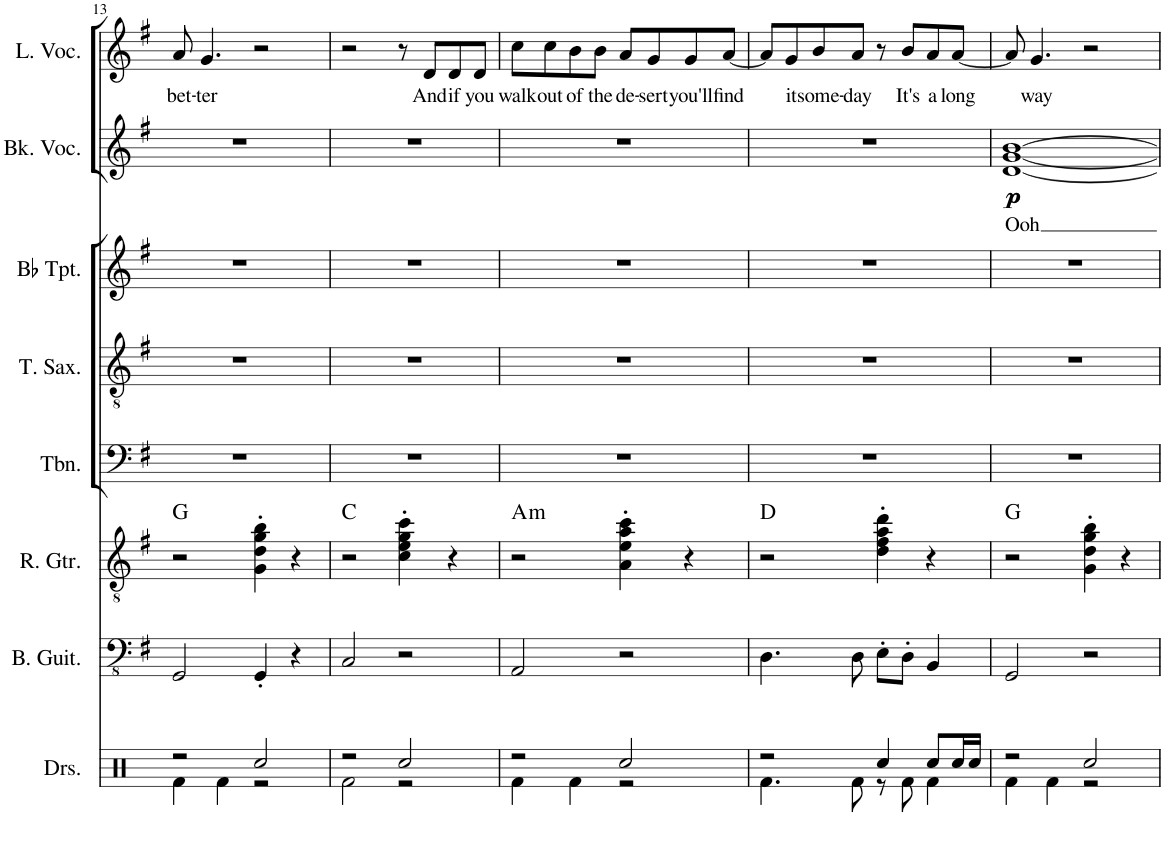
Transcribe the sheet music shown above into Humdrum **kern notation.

**kern	**kern	**kern	**harte	**kern	**kern	**kern	**kern	**text	**dynam	**kern	**text
*part8	*part7	*part6	*part6	*part5	*part4	*part3	*part2	*part2	*part2	*part1	*part1
*staff8	*staff7	*staff6	*	*staff5	*staff4	*staff3	*staff2	*staff2	*staff2	*staff1	*staff1
*I"Drumset	*I"Bass Guitar	*I"Rhythm Guitar	*	*I"Trombone	*I"Tenor Saxophone	*I"Bb Trumpet	*I"Backing Vocals	*	*	*I"Lead Vocals	*
*I'Drs.	*I'B. Guit.	*I'R. Gtr.	*	*I'Tbn.	*I'T. Sax.	*I'Bb Tpt.	*I'Bk. Voc.	*	*	*I'L. Voc.	*
!!LO:PB:g=z
*clefX	*clefFv4	*clefGv2	*	*clefF4	*clefGv2	*clefG2	*clefG2	*	*	*clefG2	*
*	*	*	*	*	*ITrd8c14	*ITrd1c2	*	*	*	*	*
*k[]	*k[f#]	*k[f#]	*	*k[f#]	*k[f#]	*k[f#]	*k[f#]	*	*	*k[f#]	*
*M4/4	*M4/4	*M4/4	*	*M4/4	*M4/4	*M4/4	*M4/4	*	*	*M4/4	*
=13	=13	=13	=13	=13	=13	=13	=13	=13	=13	=13	=13
*^	*	*	*	*	*	*	*	*	*	*	*
!	!	!	!	!	!	!	!	!	!	!	!	!LO:LY:b
2r	4Rf\	2GGG/	2r	G:maj	1r	1r	1r	1r	.	.	8a/	bet-
!	!	!	!	!	!	!	!	!	!	!	!	!LO:LY:b
.	.	.	.	.	.	.	.	.	.	.	4.g/	-ter
.	4Rf\	.	.	.	.	.	.	.	.	.	.	.
2Rcc/	2r	4GGG'/	4G\' 4d\' 4g\' 4b\'	.	.	.	.	.	.	.	2r	.
.	.	4r	4r	.	.	.	.	.	.	.	.	.
=14	=14	=14	=14	=14	=14	=14	=14	=14	=14	=14	=14	=14
2r	2Rf\	2CC/	2r	C:maj	1r	1r	1r	1r	.	.	2r	.
2Rcc/	2r	2r	4c\' 4e\' 4g\' 4cc\'	.	.	.	.	.	.	.	8r	.
!	!	!	!	!	!	!	!	!	!	!	!	!LO:LY:b
.	.	.	.	.	.	.	.	.	.	.	8d/L	And
!	!	!	!	!	!	!	!	!	!	!	!	!LO:LY:b
.	.	.	4r	.	.	.	.	.	.	.	8d/	if
!	!	!	!	!	!	!	!	!	!	!	!	!LO:LY:b
.	.	.	.	.	.	.	.	.	.	.	8d/J	you
=15	=15	=15	=15	=15	=15	=15	=15	=15	=15	=15	=15	=15
!	!	!	!	!LO:H:kt=m	!	!	!	!	!	!	!	!LO:LY:b
2r	4Rf\	2AAA/	2r	A:min	1r	1r	1r	1r	.	.	8cc\L	walk
!	!	!	!	!	!	!	!	!	!	!	!	!LO:LY:b
.	.	.	.	.	.	.	.	.	.	.	8cc\	out
!	!	!	!	!	!	!	!	!	!	!	!	!LO:LY:b
.	4Rf\	.	.	.	.	.	.	.	.	.	8b\	of
!	!	!	!	!	!	!	!	!	!	!	!	!LO:LY:b
.	.	.	.	.	.	.	.	.	.	.	8b\J	the
!	!	!	!	!	!	!	!	!	!	!	!	!LO:LY:b
2Rcc/	2r	2r	4A\' 4e\' 4a\' 4cc\'	.	.	.	.	.	.	.	8a/L	de-
!	!	!	!	!	!	!	!	!	!	!	!	!LO:LY:b
.	.	.	.	.	.	.	.	.	.	.	8g/	-sert
!	!	!	!	!	!	!	!	!	!	!	!	!LO:LY:b
.	.	.	4r	.	.	.	.	.	.	.	8g/	you'll
!	!	!	!	!	!	!	!	!	!	!	!	!LO:LY:b
.	.	.	.	.	.	.	.	.	.	.	[8a/J	find
=16	=16	=16	=16	=16	=16	=16	=16	=16	=16	=16	=16	=16
2r	4.Rf\	4.DD\	2r	D:maj	1r	1r	1r	1r	.	.	8a/L]	.
!	!	!	!	!	!	!	!	!	!	!	!	!LO:LY:b
.	.	.	.	.	.	.	.	.	.	.	8g/	it
!	!	!	!	!	!	!	!	!	!	!	!	!LO:LY:b
.	.	.	.	.	.	.	.	.	.	.	8b/	some-
!	!	!	!	!	!	!	!	!	!	!	!	!LO:LY:b
.	8Rf\	8DD\	.	.	.	.	.	.	.	.	8a/J	-day
4Rcc/	8r	8EE'\L	4d\' 4f#\' 4a\' 4dd\'	.	.	.	.	.	.	.	8r	.
!	!	!	!	!	!	!	!	!	!	!	!	!LO:LY:b
.	8Rf\	8DD'\J	.	.	.	.	.	.	.	.	8b/L	It's
!	!	!	!	!	!	!	!	!	!	!	!	!LO:LY:b
8Rcc/L	4Rf\	4BBB/	4r	.	.	.	.	.	.	.	8a/	a
!	!	!	!	!	!	!	!	!	!	!	!	!LO:LY:b
16Rcc/L	.	.	.	.	.	.	.	.	.	.	[8a/J	long
16Rcc/JJ	.	.	.	.	.	.	.	.	.	.	.	.
=17	=17	=17	=17	=17	=17	=17	=17	=17	=17	=17	=17	=17
!	!	!	!	!	!	!	!	!	!LO:LY:b	!LO:DY:b	!	!
!	!	!	!	!	!	!	!	!	!	!LO:DY:n=1:b	!	!
2r	4Rf\	2GGG/	2r	G:maj	1r	1r	1r	[1d [1g [1b	Ooh	p p	8a/]	.
!	!	!	!	!	!	!	!	!	!	!	!	!LO:LY:b
.	.	.	.	.	.	.	.	.	.	.	4.g/	way
.	4Rf\	.	.	.	.	.	.	.	.	.	.	.
2Rcc/	2r	2r	4G\' 4d\' 4g\' 4b\'	.	.	.	.	.	.	.	2r	.
.	.	.	4r	.	.	.	.	.	.	.	.	.
*v	*v	*	*	*	*	*	*	*	*	*	*	*
=	=	=	=	=	=	=	=	=	=	=	=
*-	*-	*-	*-	*-	*-	*-	*-	*-	*-	*-	*-
